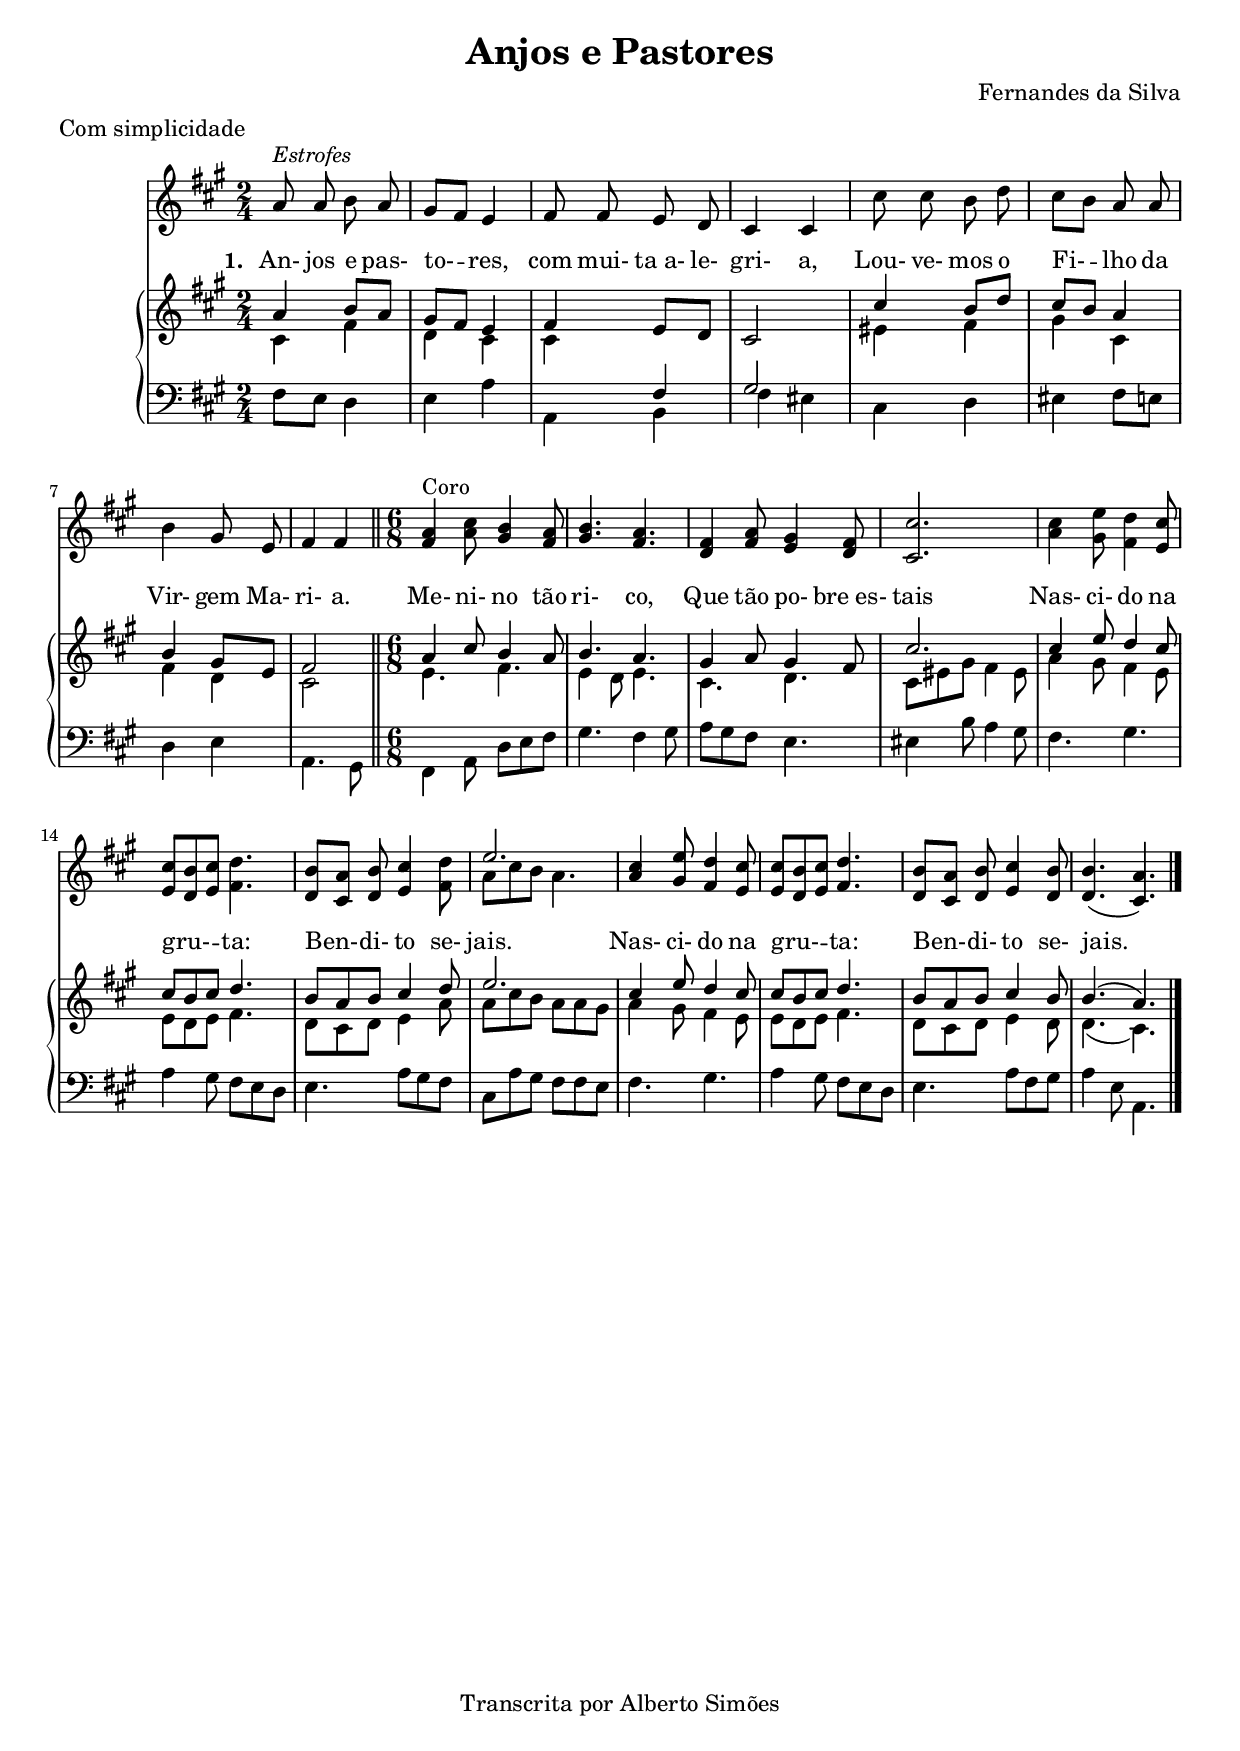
\version "2.14.0"

\header {
  title = "Anjos e Pastores"
  composer = "Fernandes da Silva"
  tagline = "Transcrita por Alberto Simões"
  meter = "Com simplicidade"

  ocasioes = "natal"
  seccao   = "natal"
}


global = {
  \key a \major
  \time 2/4
}

melody =  \relative c'' {
  \global
  \clef treble
  \autoBeamOff

  a8^\markup{\italic{Estrofes}} a b a | gis[ fis] e4 | fis8 fis e d | cis4 cis |
  cis'8 cis b d | cis8[ b] a a | b4 gis8 e | fis4 fis \bar "||"

  <fis a>4^\markup{Coro} <a cis>8 <gis b>4 <fis a>8 |
  <gis b>4. <fis a> | <d fis>4 <fis a>8 <e gis>4 <d fis>8 | <cis cis'>2. |

  <a' cis>4 <gis e'>8 <fis d'>4 <e cis'>8 |
  q8[ <d b'> <e cis'>] <fis d'>4. |
  <d b'>8[ <cis a'>] <d b'> <e cis'>4 <fis d'>8 |
  <<
    {\stemUp e'2. } \new Voice { \stemDown a,8[ cis b] a4. }
  >> |

  <a cis>4 <gis e'>8 <fis d'>4 <e cis'>8 |
  q8[ <d b'> <e cis'>] <fis d'>4. |
  <d b'>8[ <cis a'>] <d b'> <e cis'>4 <d b'>8 |
  q4.( <cis a'>4.) \bar "|."
}

text = {
  \set stanza = #"1. "
  \lyricmode {
    An- jos e pas- to- -- res, com mui- ta_a- le- gri- a,
    Lou- ve- mos o Fi- -- lho da Vir- gem Ma- ri- a.

    Me- ni- no tão ri- co, 
    Que tão po- bre_es- tais

    Nas- ci- do na gru- -- -- ta:
    Ben- -- di- to se- jais.

    Nas- ci- do na gru- -- -- ta:
    Ben- -- di- to se- jais.
  }
}

upperA =  \relative c'' {
  a4 b8[ a] | gis[ fis] e4 | fis e8[ d] | cis2 |
  cis'4 b8[ d] | cis[ b] a4| b gis8[ e] | fis2 |

  \time 6/8
  a4 cis8 b4 a8 | b4. a | gis4 a8 gis4 fis8 | cis'2. |

  cis4 e8 d4 cis8 | cis[ b cis] d4. | b8[ a b] cis4 d8 | e2. |
  cis4 e8 d4 cis8 | cis8[ b cis] d4. | b8[ a b] cis4 b8 | b4. ( a) \bar "|."
}


upperB =  \relative c' {
  cis4 fis | d cis | cis s4 | s2 |
  eis4 fis | gis cis, | fis d | cis2 \bar "||"

  \time 6/8
  e4. fis | e4 d8 e4. | cis d | cis8[ eis gis] fis4 eis8 |

  a4 gis8 fis4 e8 | e[ d e] fis4. | d8[ cis d] e4 a8 | a8[ cis b] a[ a gis]|
  a4 gis8 fis4 e8 | e[ d e] fis4. | d8[ cis d] e4 d8 | d4.( cis) \bar "|."
}

upper =  {
  \global
  \clef treble
  <<  \upperA  \\  \upperB >>
}

lowerA =  \relative c {
  s2 | s2 | s4 fis | gis2 |
  s2 | s2 | s2 | s2 \bar "||"

  \time 6/8
  s2. | s2. | s2. | s2. |
}

lowerB =  \relative c {
  fis8[ e] d4 | e a | a, b | fis' eis |
  cis4 d | eis fis8[ e!] | d4 e | a,4. gis8 \bar "||"

  \time 6/8
  fis4 a8 d[ e fis]| gis4. fis4 gis8 | a8[ gis fis] e4. | eis4 b'8 a4 gis8 |

  fis4. gis | a4 gis8 fis[ e d] | e4. a8[ gis fis]| cis[ a' gis] fis[ fis e] |
  fis4. gis | a4 gis8 fis[ e d]| e4. a8[ fis gis] | a4 e8 a,4. \bar "|."
}

lower =    {
  \clef bass
  \global
  <<   \lowerA \\  \lowerB >>
}


\score {
  <<
    \new Voice = "mel" \melody
    \new PianoStaff <<
      \new Staff = "upper" \upper
      \new Staff = "lower" \lower
    >>
    \new Lyrics \with { alignAboveContext = "upper" }
                { \lyricsto "mel" \text}
  >>
  \layout {
    \context {
      \Staff \RemoveEmptyStaves       
      % \override VerticalAxisGroup #'remove-first = ##t
    }
    #(layout-set-staff-size 19)
  }
  \midi {
    \context {
      \Score
      tempoWholesPerMinute = #(ly:make-moment 75 4)
    }
  }
}


